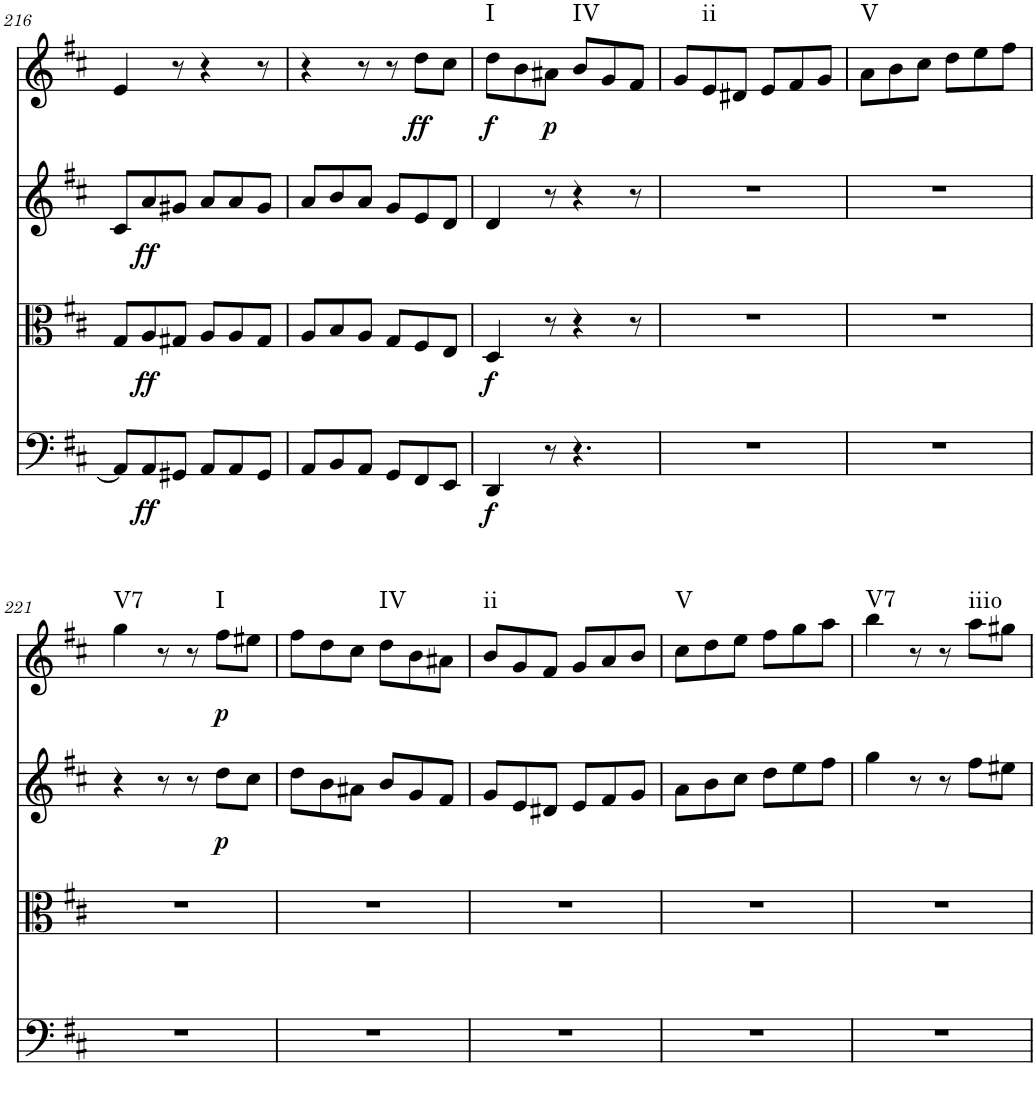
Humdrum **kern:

**kern	**dynam	**kern	**dynam	**kern	**dynam	**kern	**dynam	**harte
*part4	*part4	*part3	*part3	*part2	*part2	*part1	*part1	*part1
*staff4	*staff4	*staff3	*staff3	*staff2	*staff2	*staff1	*staff1	*
*I"Violoncello	*	*I"Viola	*	*I"Violin II	*	*I"Violin I	*	*
*I'Vc	*	*I'Vla	*	*I'Vln	*	*I'Vln	*	*
!!LO:PB:g=z
*clefF4	*	*clefC3	*	*clefG2	*	*clefG2	*	*
*k[f#c#]	*	*k[f#c#]	*	*k[f#c#]	*	*k[f#c#]	*	*
*M6/8	*	*M6/8	*	*M6/8	*	*M6/8	*	*
=216	=216	=216	=216	=216	=216	=216	=216	=216
8AA/L]	.	8G/L	.	8c#/L	.	4e/	.	.
!	!LO:DY:b	!	!LO:DY:b	!	!LO:DY:b	!	!	!
8AA/	ff	8A/	ff	8a/	ff	.	.	.
8GG#X/J	.	8G#X/J	.	8g#X/J	.	8r	.	.
8AA/L	.	8A/L	.	8a/L	.	4r	.	.
8AA/	.	8A/	.	8a/	.	.	.	.
8GG#/J	.	8G#/J	.	8g#/J	.	8r	.	.
=217	=217	=217	=217	=217	=217	=217	=217	=217
8AA/L	.	8A/L	.	8a/L	.	4r	.	.
8BB/	.	8B/	.	8b/	.	.	.	.
8AA/J	.	8A/J	.	8a/J	.	8r	.	.
8GG/L	.	8G/L	.	8g/L	.	8r	.	.
!	!	!	!	!	!	!	!LO:DY:b	!
8FF#/	.	8F#/	.	8e/	.	8dd\L	ff	.
8EE/J	.	8E/J	.	8d/J	.	8cc#\J	.	.
=218	=218	=218	=218	=218	=218	=218	=218	=218
!	!LO:DY:b	!	!LO:DY:b	!	!	!	!LO:DY:b	!LO:H:kt=I
4DD/	f	4D/	f	4d/	.	8dd\L	f	N
.	.	.	.	.	.	8b\	.	.
!	!	!	!	!	!	!	!LO:DY:b	!
8r	.	8r	.	8r	.	8a#X\J	p	.
!	!	!	!	!	!	!	!	!LO:H:kt=IV
4.r	.	4r	.	4r	.	8b/L	.	N
.	.	.	.	.	.	8g/	.	.
.	.	8r	.	8r	.	8f#/J	.	.
=219	=219	=219	=219	=219	=219	=219	=219	=219
2.r	.	2.r	.	2.r	.	8g/L	.	.
!	!	!	!	!	!	!	!	!LO:H:kt=ii
.	.	.	.	.	.	8e/	.	N
.	.	.	.	.	.	8d#X/J	.	.
.	.	.	.	.	.	8e/L	.	.
.	.	.	.	.	.	8f#/	.	.
.	.	.	.	.	.	8g/J	.	.
=220	=220	=220	=220	=220	=220	=220	=220	=220
!	!	!	!	!	!	!	!	!LO:H:kt=V
2.r	.	2.r	.	2.r	.	8a\L	.	N
.	.	.	.	.	.	8b\	.	.
.	.	.	.	.	.	8cc#\J	.	.
.	.	.	.	.	.	8dd\L	.	.
.	.	.	.	.	.	8ee\	.	.
.	.	.	.	.	.	8ff#\J	.	.
!!LO:LB:g=z
=221	=221	=221	=221	=221	=221	=221	=221	=221
!	!	!	!	!	!	!	!	!LO:H:kt=V7
2.r	.	2.r	.	4r	.	4gg\	.	N
.	.	.	.	8r	.	8r	.	.
.	.	.	.	8r	.	8r	.	.
!	!	!	!	!	!LO:DY:b	!	!LO:DY:b	!LO:H:kt=I
.	.	.	.	8dd\L	p	8ff#\L	p	N
.	.	.	.	8cc#\J	.	8ee#X\J	.	.
=222	=222	=222	=222	=222	=222	=222	=222	=222
2.r	.	2.r	.	8dd\L	.	8ff#\L	.	.
.	.	.	.	8b\	.	8dd\	.	.
.	.	.	.	8a#X\J	.	8cc#\J	.	.
!	!	!	!	!	!	!	!	!LO:H:kt=IV
.	.	.	.	8b/L	.	8dd\L	.	N
.	.	.	.	8g/	.	8b\	.	.
.	.	.	.	8f#/J	.	8a#X\J	.	.
=223	=223	=223	=223	=223	=223	=223	=223	=223
!	!	!	!	!	!	!	!	!LO:H:kt=ii
2.r	.	2.r	.	8g/L	.	8b/L	.	N
.	.	.	.	8e/	.	8g/	.	.
.	.	.	.	8d#X/J	.	8f#/J	.	.
.	.	.	.	8e/L	.	8g/L	.	.
.	.	.	.	8f#/	.	8a/	.	.
.	.	.	.	8g/J	.	8b/J	.	.
=224	=224	=224	=224	=224	=224	=224	=224	=224
!	!	!	!	!	!	!	!	!LO:H:kt=V
2.r	.	2.r	.	8a\L	.	8cc#\L	.	N
.	.	.	.	8b\	.	8dd\	.	.
.	.	.	.	8cc#\J	.	8ee\J	.	.
.	.	.	.	8dd\L	.	8ff#\L	.	.
.	.	.	.	8ee\	.	8gg\	.	.
.	.	.	.	8ff#\J	.	8aa\J	.	.
=225	=225	=225	=225	=225	=225	=225	=225	=225
!	!	!	!	!	!	!	!	!LO:H:kt=V7
2.r	.	2.r	.	4gg\	.	4bb\	.	N
.	.	.	.	8r	.	8r	.	.
.	.	.	.	8r	.	8r	.	.
!	!	!	!	!	!	!	!	!LO:H:kt=iiio
.	.	.	.	8ff#\L	.	8aa\L	.	N
.	.	.	.	8ee#X\J	.	8gg#X\J	.	.
=	=	=	=	=	=	=	=	=
*-	*-	*-	*-	*-	*-	*-	*-	*-
